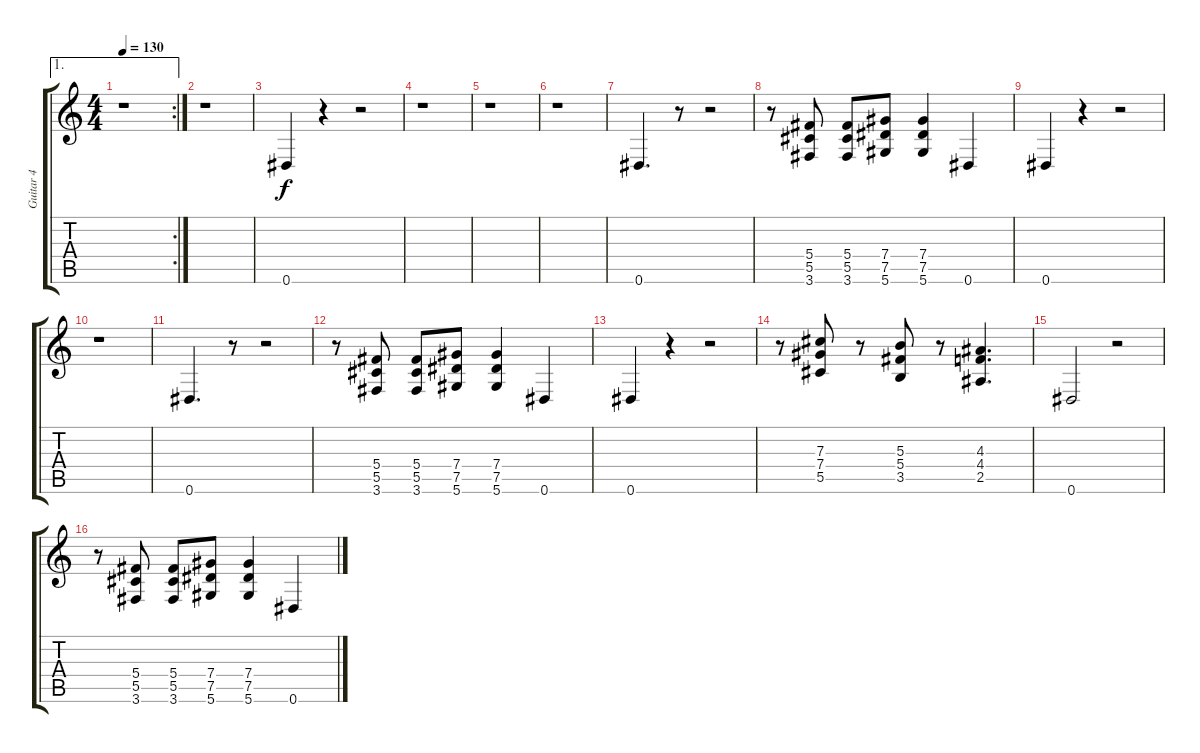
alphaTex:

\track ("Guitar 4" "Guitar 4") {instrument distortionguitar}
\staff {score tabs}
\tuning (Eb4 Bb3 Gb3 Db3 Ab2 Eb2) {hide}
\ae 1
\rc 2
\ts (4 4)
\tempo 130
\clef g2
\ks c
r.1{dy f} |
r.1 |
0.6.4 r.4 r.2 |
r.1 |
r.1 |
r.1 |
0.6.4{d} r.8 r.2 |
r.8 (5.4 5.5 3.6).8 (5.4 5.5 3.6).8 (7.4 7.5 5.6).8 (7.4 7.5 5.6).4 0.6.4 |
0.6.4 r.4 r.2 |
r.1 |
0.6.4{d} r.8 r.2 |
r.8 (5.4 5.5 3.6).8 (5.4 5.5 3.6).8 (7.4 7.5 5.6).8 (7.4 7.5 5.6).4 0.6.4 |
0.6.4 r.4 r.2 |
r.8 (7.3 7.4 5.5).8 r.8 (5.3 5.4 3.5).8 r.8 (4.3 4.4 2.5).4{d} |
0.6.2 r.2 |
r.8 (5.4 5.5 3.6).8 (5.4 5.5 3.6).8 (7.4 7.5 5.6).8 (7.4 7.5 5.6).4 0.6.4
